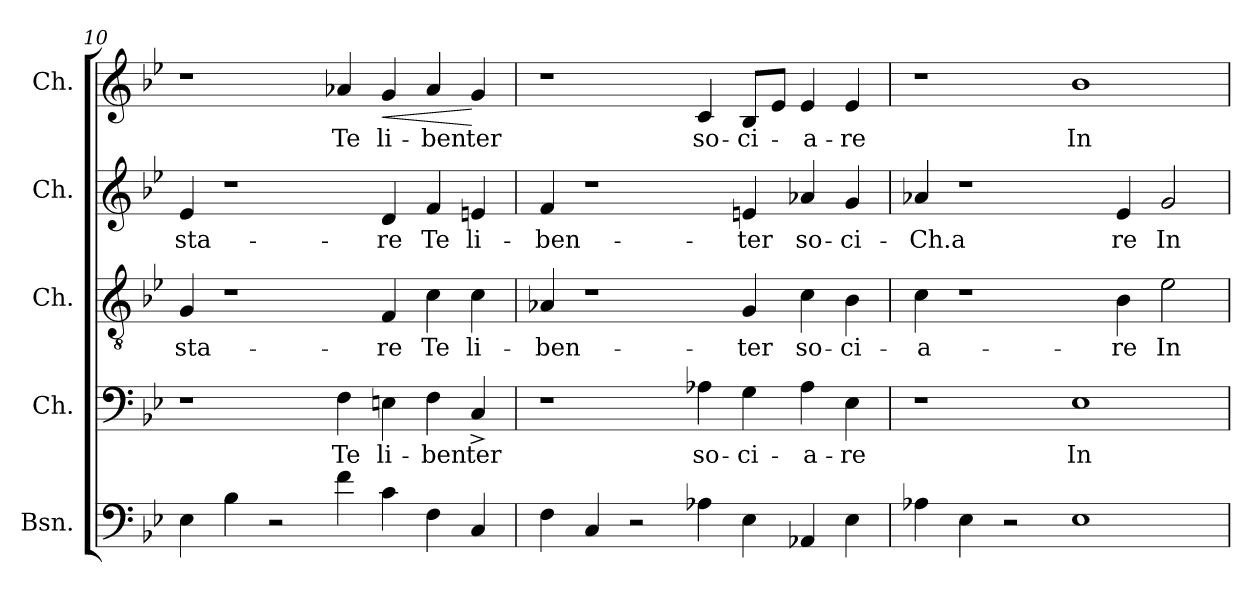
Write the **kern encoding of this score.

**kern	**kern	**text	**kern	**text	**kern	**text	**kern	**text	**dynam
*part5	*part4	*part4	*part3	*part3	*part2	*part2	*part1	*part1	*part1
*staff5	*staff4	*staff4	*staff3	*staff3	*staff2	*staff2	*staff1	*staff1	*staff1
*I"Bsn.	*I"Ch.	*	*I"Ch.	*	*I"Ch.	*	*I"Ch.	*	*
*I'Bsn.	*I'Ch	*	*I'Ch	*	*I'Ch	*	*I'Ch	*	*
*clefF4	*clefF4	*	*clefGv2	*	*clefG2	*	*clefG2	*	*
*k[b-e-]	*k[b-e-]	*	*k[b-e-]	*	*k[b-e-]	*	*k[b-e-]	*	*
*B-:	*B-:	*	*B-:	*	*B-:	*	*B-:	*	*
=10	=10	=10	=10	=10	=10	=10	=10	=10	=10
!	!	!	!	!LO:LY:b:cj	!	!LO:LY:b:cj	!	!	!
4E-\	1r	.	4G/	sta-	4e-/	sta-	1r	.	.
4B-\	.	.	1r	.	1r	.	.	.	.
2r	.	.	.	.	.	.	.	.	.
!	!	!LO:LY:b:cj	!	!	!	!	!	!LO:LY:b:cj	!
4f\	4F\	Te	.	.	.	.	4a-X/	Te	.
!	!	!LO:LY:b:cj	!	!LO:LY:b:cj	!	!LO:LY:b:cj	!	!LO:LY:b:cj	!LO:HP:b
4c\	4En\	li-	4F/	-re	4d/	-re	4g/	li-	<
!	!	!LO:LY:b:cj	!	!LO:LY:b:cj	!	!LO:LY:b:cj	!	!LO:LY:b:cj	!
4F\	4F\	-ben	4c\	Te	4f/	Te	4a-/	-ben	.
!	!	!LO:LY:b:cj	!	!LO:LY:b:cj	!	!LO:LY:b:cj	!	!LO:LY:b:cj	!
4C/	4C^>/	ter	4c\	li-	4en/	li-	4g/	ter	[
=11	=11	=11	=11	=11	=11	=11	=11	=11	=11
!	!	!	!	!LO:LY:b:cj	!	!LO:LY:b:cj	!	!	!
4F\	1r	.	4A-X/	-ben-	4f/	-ben-	1r	.	.
4C/	.	.	1r	.	1r	.	.	.	.
2r	.	.	.	.	.	.	.	.	.
!	!	!LO:LY:b:cj	!	!	!	!	!	!LO:LY:b:cj	!
4A-X\	4A-X\	so-	.	.	.	.	4c/	so-	.
!	!	!LO:LY:b:cj	!	!LO:LY:b:cj	!	!LO:LY:b:cj	!	!LO:LY:b:cj	!
4E-\	4G\	-ci-	4G/	-ter	4en/	-ter	8B-/L	-ci-	.
.	.	.	.	.	.	.	8e-/J	.	.
!	!	!LO:LY:b:cj	!	!LO:LY:b:cj	!	!LO:LY:b:cj	!	!LO:LY:b:cj	!
4AA-X/	4A-\	-a-	4c\	so-	4a-X/	so-	4e-/	-a-	.
!	!	!LO:LY:b:cj	!	!LO:LY:b:cj	!	!LO:LY:b:cj	!	!LO:LY:b:cj	!
4E-\	4E-\	-re	4B-\	-ci-	4g/	-ci-	4e-/	-re	.
!!LO:PB:g=z
=12	=12	=12	=12	=12	=12	=12	=12	=12	=12
!	!	!	!	!LO:LY:b:cj	!	!LO:LY:b:rj	!	!	!
4A-X\	1r	.	4c\	-a-	4a-X/	-Ch.a	1r	.	.
4E-\	.	.	1r	.	1r	.	.	.	.
2r	.	.	.	.	.	.	.	.	.
!	!	!LO:LY:b:cj	!	!	!	!	!	!LO:LY:b:cj	!
1E-	1E-	In	.	.	.	.	1b-	In	.
!	!	!	!	!LO:LY:b:cj	!	!LO:LY:b:cj	!	!	!
.	.	.	4B-\	-re	4e-/	re	.	.	.
!	!	!	!	!LO:LY:b:cj	!	!LO:LY:b:cj	!	!	!
.	.	.	2e-\	In	2g/	In	.	.	.
=	=	=	=	=	=	=	=	=	=
*-	*-	*-	*-	*-	*-	*-	*-	*-	*-
